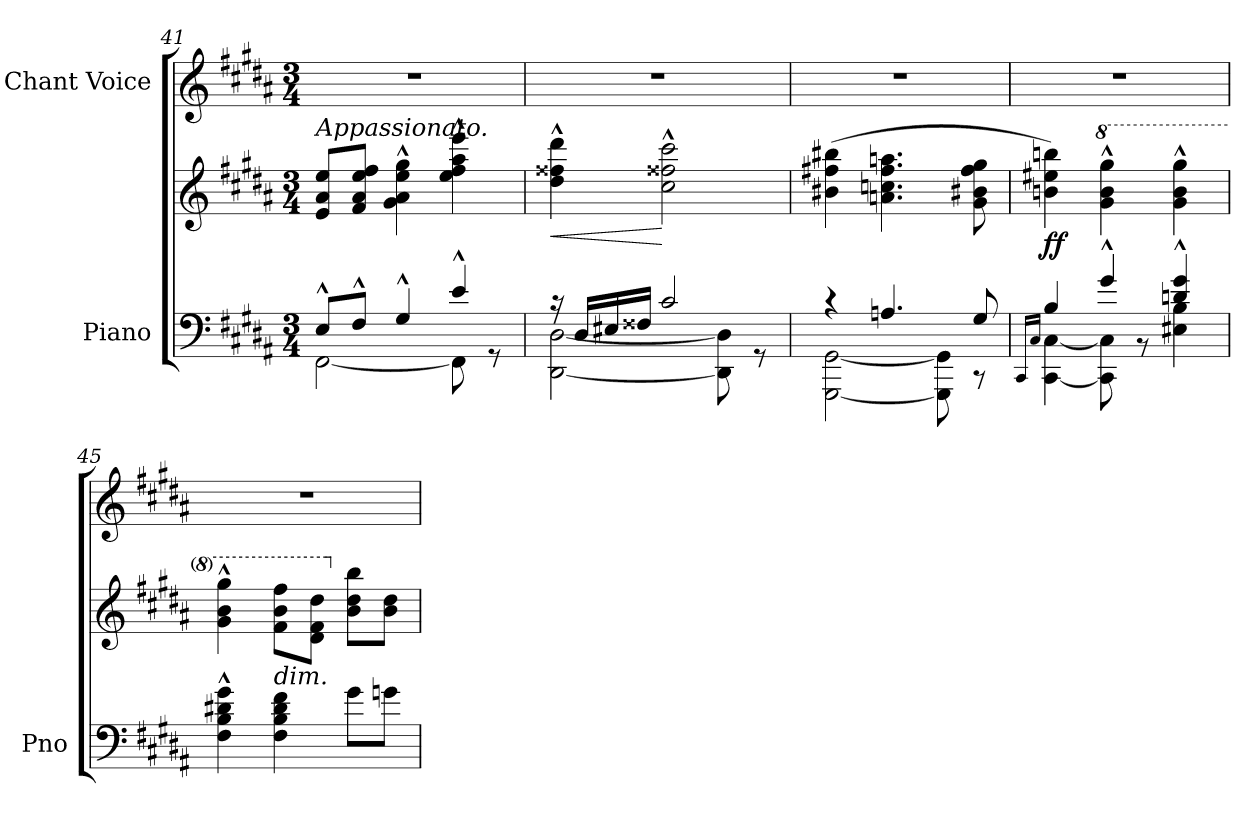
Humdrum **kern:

**kern	**kern	**dynam	**kern
*part2	*part2	*part2	*part1
*staff3	*staff2	*staff2/3	*staff1
*I"Piano	*	*	*I"Chant Voice
*I'Pno	*	*	*
*clefF4	*clefG2	*	*clefG2
*k[f#c#g#d#a#]	*k[f#c#g#d#a#]	*	*k[f#c#g#d#a#]
*M3/4	*M3/4	*	*M3/4
=41	=41	=41	=41
*^	*	*	*
!	!	!LO:TX:i:t=Appassionato.	!	!
!	!	!	!LO:DY:b	!
!	!	!	!LO:DY:n=1:b	!
8E^^/L	[2FF#\	8e/ 8a#/ 8ee/L	other-dynamics f	2.r
8F#^^/J	.	8f#/ 8a#/ 8ee/ 8ff#/J	.	.
4G#^^/	.	4g#\^^ 4a#\^^ 4ee\^^ 4gg#\^^	.	.
4e^^/	8FF#\]	4ee\^^ 4ff#\^^ 4aa#\^^ 4eee\^^	.	.
.	8r	.	.	.
=42	=42	=42	=42	=42
!	!	!	!LO:HP:b	!
16r	[2DD#\ [2D#\	4dd#\^^ 4ff##X\^^ 4ddd#\^^	<	2.r
16D#/LL	.	.	.	.
16E#X/	.	.	.	.
16F##X/JJ	.	.	.	.
2c#/	.	2cc#\^^ 2ff##X\^^ 2ccc#\^^	[	.
.	8DD#\] 8D#\]	.	.	.
.	8r	.	.	.
=43	=43	=43	=43	=43
!	!	!	!LO:DY:b	!
!	!	!	!LO:DY:n=1:b	!
4r	[2GGG#\ [2GG#\	(4b#X\ 4ff#X\ 4bb#X\	other-dynamics f	2.r
4.An/	.	4.an\ 4.ccn\ 4.ff#\ 4.aan\	.	.
.	8GGG#\] 8GG#\]	.	.	.
8G#/	8r	8g#\ 8b#X\ 8ff#\ 8gg#\	.	.
=44	=44	=44	=44	=44
.	16qCC#/LL	.	.	.
.	16qC#/JJ	.	.	.
!	!	!	!LO:DY:b	!
4B/	[4CC#\ [4C#\	4bn\ 4ee#X\ 4bbn\)	ff	2.r
*	*	*8va	*	*
4g#^^/	8CC#\] 8C#\]	4gg#\^^ 4bb\^^ 4ggg#\^^	.	.
.	8r	.	.	.
4dn/^^ 4g#/^^	4E#X\ 4B\	4gg#\^^ 4bb\^^ 4ggg#\^^	.	.
*v	*v	*	*	*
=45	=45	=45	=45
4F#\^^ 4B\^^ 4d#X\^^ 4g#\^^	4gg#\^^ 4bb\^^ 4ggg#\^^	.	2.r
!	!LO:TX:b:i:t=dim.	!	!
4F#\ 4B\ 4d#\ 4f#\	8ff#\ 8bb\ 8fff#\L	.	.
.	8dd#\ 8ff#\ 8ddd#\J	.	.
*	*X8va	*	*
8g#\L	8b\ 8dd#\ 8bb\L	.	.
8gn\J	8b\ 8dd#\J	.	.
=	=	=	=
*-	*-	*-	*-
